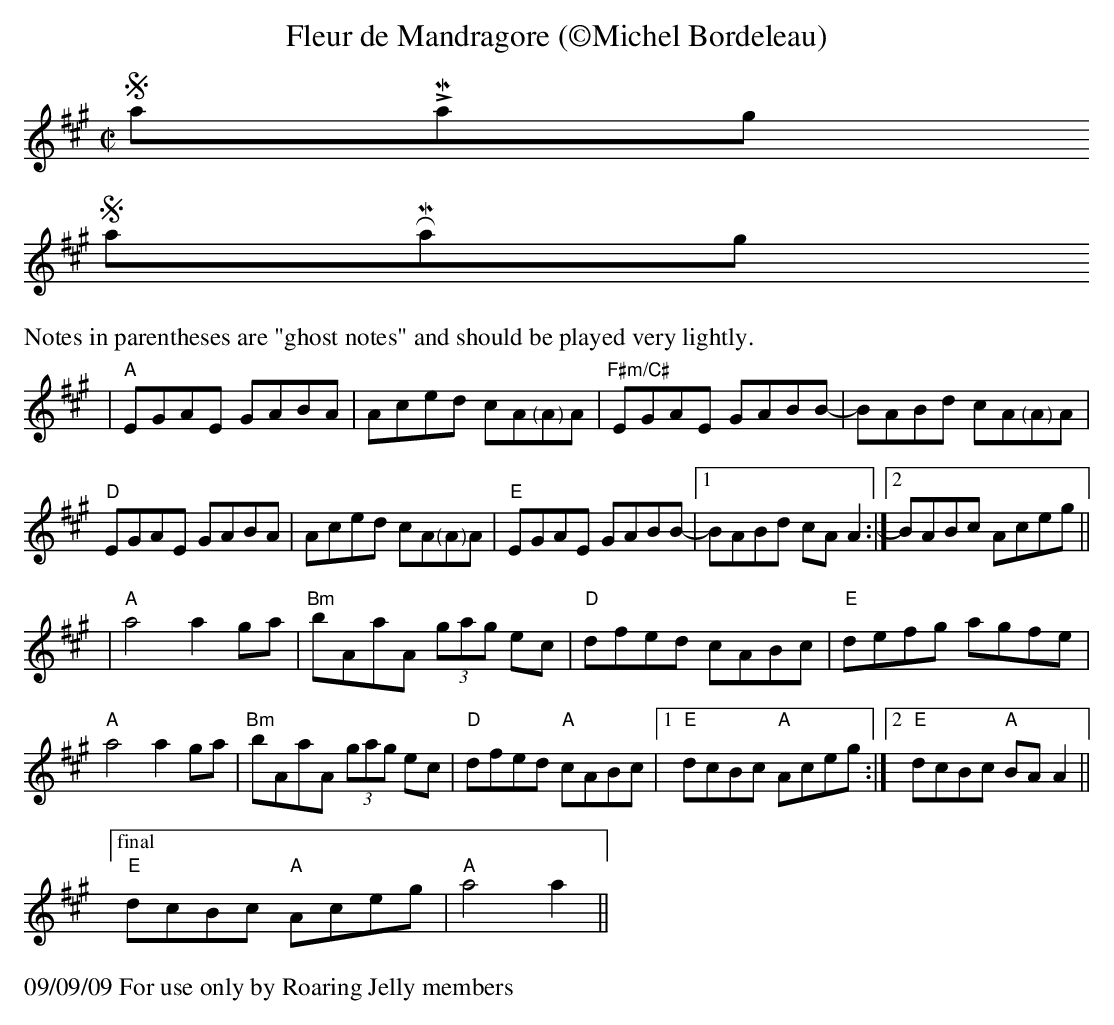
X:1
T:Fleur de Mandragore (\251Michel Bordeleau)
L:1/8
M:C|
K:A
$SmallLMargin
$SmallRMargin
%%text Notes in parentheses are "ghost notes" and should be played very lightly.
|"A"EGAE GABA|Aced cA"<("">)"AA|"F#m/C#"EGAE GABB-| BABd cA"<("">)"AA|
"D"EGAE GABA|Aced cA"<("">)"AA|"E"EGAE GABB-|1BABd cAA2:|[2 BABc Aceg ||
| "A"a4 a2 ga| "Bm"bAaA (3gag ec |"D"dfed cABc|"E"defg agfe|
"A"a4 a2 ga| "Bm"bAaA (3gag ec |"D"dfed "A"cABc|[1  "E"dcBc "A"Aceg:|[2 "E"dcBc "A"BA A2 ||
["final"  "E"dcBc "A"Aceg|"A"a4 a2||
